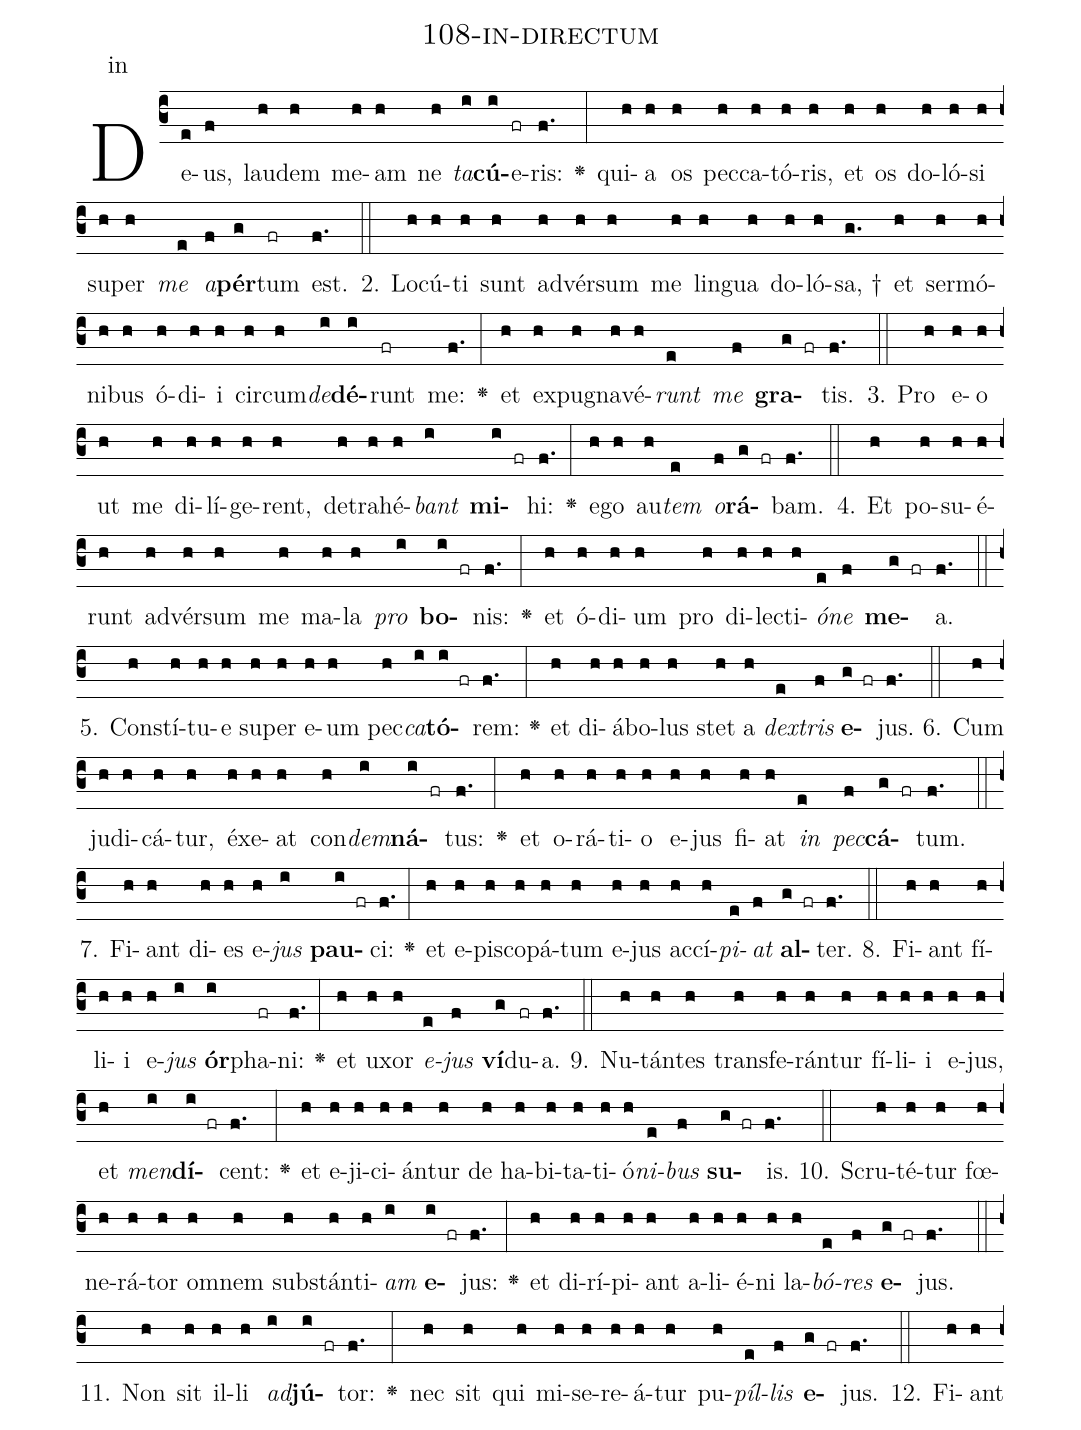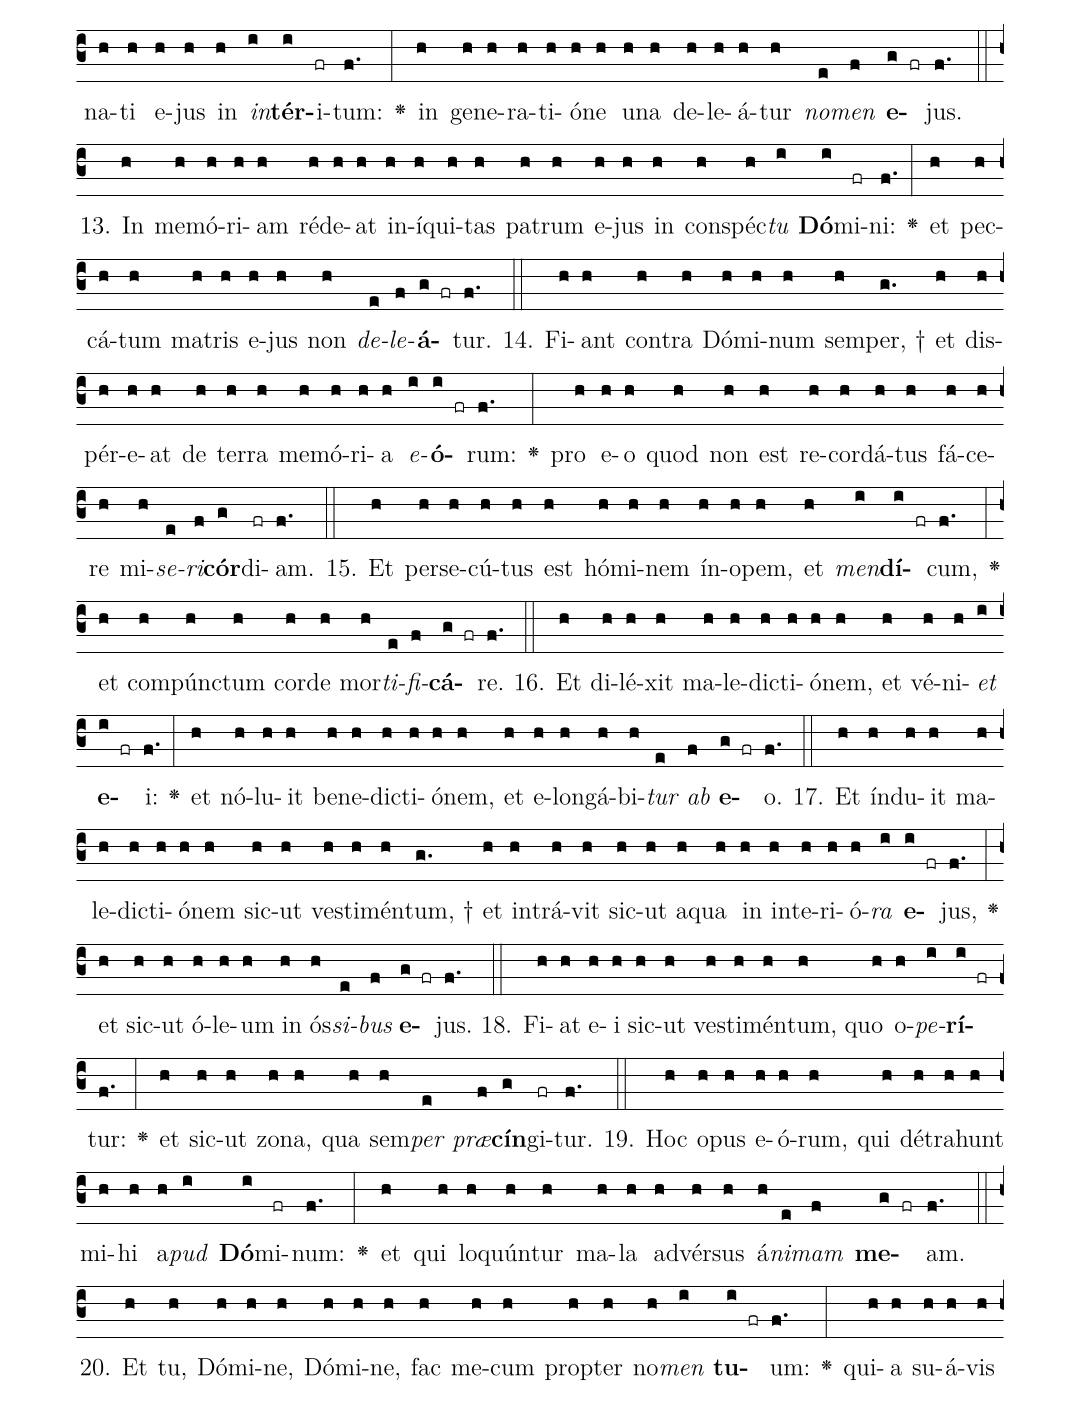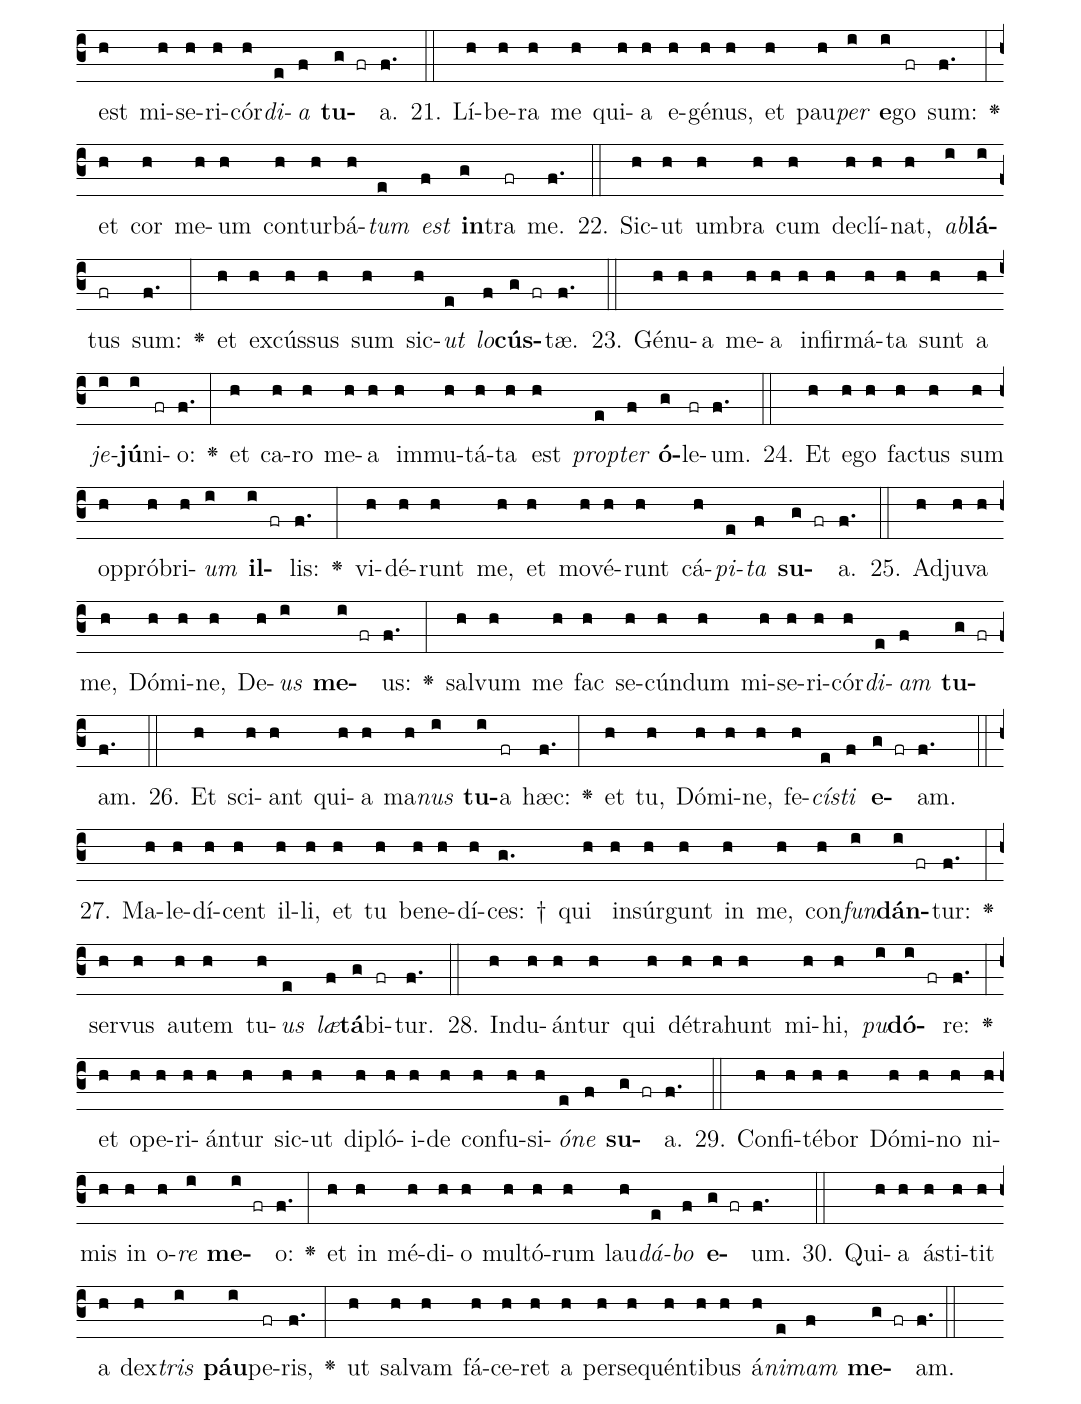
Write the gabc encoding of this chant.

name: 108-in-directum;
annotation: in;
%%
(c3)De(e)us,(f) lau(h)dem(h) me(h)am(h) ne(h) <i>ta</i>(i)<b>cú</b>(i)e(fr)ris:(f.) <v>\greheightstar</v>(:) qui(h)a(h) os(h) pec(h)ca(h)tó(h)ris,(h) et(h) os(h) do(h)ló(h)si(h) su(h)per(h) <i>me</i>(e) <i>a</i>(f)<b>pér</b>(g)tum(fr) est.(f.) (::)
2. Lo(h)cú(h)ti(h) sunt(h) ad(h)vér(h)sum(h) me(h) lin(h)gua(h) do(h)ló(h)sa, †(g.) et(h) ser(h)mó(h)ni(h)bus(h) ó(h)di(h)i(h) cir(h)cum(h)<i>de</i>(i)<b>dé</b>(i)runt(fr) me:(f.) <v>\greheightstar</v>(:) et(h) ex(h)pu(h)gna(h)vé(h)<i>runt</i>(e) <i>me</i>(f) <b>gra</b>(g fr)tis.(f.) (::)
3. Pro(h) e(h)o(h) ut(h) me(h) di(h)lí(h)ge(h)rent,(h) de(h)tra(h)hé(h)<i>bant</i>(i) <b>mi</b>(i fr)hi:(f.) <v>\greheightstar</v>(:) e(h)go(h) au(h)<i>tem</i>(e) <i>o</i>(f)<b>rá</b>(g fr)bam.(f.) (::)
4. Et(h) po(h)su(h)é(h)runt(h) ad(h)vér(h)sum(h) me(h) ma(h)la(h) <i>pro</i>(i) <b>bo</b>(i fr)nis:(f.) <v>\greheightstar</v>(:) et(h) ó(h)di(h)um(h) pro(h) di(h)lec(h)ti(h)<i>ó</i>(e)<i>ne</i>(f) <b>me</b>(g fr)a.(f.) (::)
5. Con(h)stí(h)tu(h)e(h) su(h)per(h) e(h)um(h) pec(h)<i>ca</i>(i)<b>tó</b>(i fr)rem:(f.) <v>\greheightstar</v>(:) et(h) di(h)á(h)bo(h)lus(h) stet(h) a(h) <i>dex</i>(e)<i>tris</i>(f) <b>e</b>(g fr)jus.(f.) (::)
6. Cum(h) ju(h)di(h)cá(h)tur,(h) éx(h)e(h)at(h) con(h)<i>dem</i>(i)<b>ná</b>(i fr)tus:(f.) <v>\greheightstar</v>(:) et(h) o(h)rá(h)ti(h)o(h) e(h)jus(h) fi(h)at(h) <i>in</i>(e) <i>pec</i>(f)<b>cá</b>(g fr)tum.(f.) (::)
7. Fi(h)ant(h) di(h)es(h) e(h)<i>jus</i>(i) <b>pau</b>(i fr)ci:(f.) <v>\greheightstar</v>(:) et(h) e(h)pis(h)co(h)pá(h)tum(h) e(h)jus(h) ac(h)cí(h)<i>pi</i>(e)<i>at</i>(f) <b>al</b>(g fr)ter.(f.) (::)
8. Fi(h)ant(h) fí(h)li(h)i(h) e(h)<i>jus</i>(i) <b>ór</b>(i)pha(fr)ni:(f.) <v>\greheightstar</v>(:) et(h) u(h)xor(h) <i>e</i>(e)<i>jus</i>(f) <b>ví</b>(g)du(fr)a.(f.) (::)
9. Nu(h)tán(h)tes(h) trans(h)fe(h)rán(h)tur(h) fí(h)li(h)i(h) e(h)jus,(h) et(h) <i>men</i>(i)<b>dí</b>(i fr)cent:(f.) <v>\greheightstar</v>(:) et(h) e(h)ji(h)ci(h)án(h)tur(h) de(h) ha(h)bi(h)ta(h)ti(h)ó(h)<i>ni</i>(e)<i>bus</i>(f) <b>su</b>(g fr)is.(f.) (::)
10. Scru(h)té(h)tur(h) fœ(h)ne(h)rá(h)tor(h) om(h)nem(h) sub(h)stán(h)ti(h)<i>am</i>(i) <b>e</b>(i fr)jus:(f.) <v>\greheightstar</v>(:) et(h) di(h)rí(h)pi(h)ant(h) a(h)li(h)é(h)ni(h) la(h)<i>bó</i>(e)<i>res</i>(f) <b>e</b>(g fr)jus.(f.) (::)
11. Non(h) sit(h) il(h)li(h) <i>ad</i>(i)<b>jú</b>(i fr)tor:(f.) <v>\greheightstar</v>(:) nec(h) sit(h) qui(h) mi(h)se(h)re(h)á(h)tur(h) pu(h)<i>píl</i>(e)<i>lis</i>(f) <b>e</b>(g fr)jus.(f.) (::)
12. Fi(h)ant(h) na(h)ti(h) e(h)jus(h) in(h) <i>in</i>(i)<b>tér</b>(i)i(fr)tum:(f.) <v>\greheightstar</v>(:) in(h) ge(h)ne(h)ra(h)ti(h)ó(h)ne(h) u(h)na(h) de(h)le(h)á(h)tur(h) <i>no</i>(e)<i>men</i>(f) <b>e</b>(g fr)jus.(f.) (::)
13. In(h) me(h)mó(h)ri(h)am(h) réd(h)e(h)at(h) in(h)í(h)qui(h)tas(h) pa(h)trum(h) e(h)jus(h) in(h) con(h)spéc(h)<i>tu</i>(i) <b>Dó</b>(i)mi(fr)ni:(f.) <v>\greheightstar</v>(:) et(h) pec(h)cá(h)tum(h) ma(h)tris(h) e(h)jus(h) non(h) <i>de</i>(e)<i>le</i>(f)<b>á</b>(g fr)tur.(f.) (::)
14. Fi(h)ant(h) con(h)tra(h) Dó(h)mi(h)num(h) sem(h)per, †(g.) et(h) dis(h)pér(h)e(h)at(h) de(h) ter(h)ra(h) me(h)mó(h)ri(h)a(h) <i>e</i>(i)<b>ó</b>(i fr)rum:(f.) <v>\greheightstar</v>(:) pro(h) e(h)o(h) quod(h) non(h) est(h) re(h)cor(h)dá(h)tus(h) fá(h)ce(h)re(h) mi(h)<i>se</i>(e)<i>ri</i>(f)<b>cór</b>(g)di(fr)am.(f.) (::)
15. Et(h) per(h)se(h)cú(h)tus(h) est(h) hó(h)mi(h)nem(h) ín(h)o(h)pem,(h) et(h) <i>men</i>(i)<b>dí</b>(i fr)cum,(f.) <v>\greheightstar</v>(:) et(h) com(h)púnc(h)tum(h) cor(h)de(h) mor(h)<i>ti</i>(e)<i>fi</i>(f)<b>cá</b>(g fr)re.(f.) (::)
16. Et(h) di(h)lé(h)xit(h) ma(h)le(h)dic(h)ti(h)ó(h)nem,(h) et(h) vé(h)ni(h)<i>et</i>(i) <b>e</b>(i fr)i:(f.) <v>\greheightstar</v>(:) et(h) nó(h)lu(h)it(h) be(h)ne(h)dic(h)ti(h)ó(h)nem,(h) et(h) e(h)lon(h)gá(h)bi(h)<i>tur</i>(e) <i>ab</i>(f) <b>e</b>(g fr)o.(f.) (::)
17. Et(h) índ(h)u(h)it(h) ma(h)le(h)dic(h)ti(h)ó(h)nem(h) sic(h)ut(h) ves(h)ti(h)mén(h)tum, †(g.) et(h) in(h)trá(h)vit(h) sic(h)ut(h) a(h)qua(h) in(h) in(h)te(h)ri(h)ó(h)<i>ra</i>(i) <b>e</b>(i fr)jus,(f.) <v>\greheightstar</v>(:) et(h) sic(h)ut(h) ó(h)le(h)um(h) in(h) ós(h)<i>si</i>(e)<i>bus</i>(f) <b>e</b>(g fr)jus.(f.) (::)
18. Fi(h)at(h) e(h)i(h) sic(h)ut(h) ves(h)ti(h)mén(h)tum,(h) quo(h) o(h)<i>pe</i>(i)<b>rí</b>(i fr)tur:(f.) <v>\greheightstar</v>(:) et(h) sic(h)ut(h) zo(h)na,(h) qua(h) sem(h)<i>per</i>(e) <i>præ</i>(f)<b>cín</b>(g)gi(fr)tur.(f.) (::)
19. Hoc(h) o(h)pus(h) e(h)ó(h)rum,(h) qui(h) dé(h)tra(h)hunt(h) mi(h)hi(h) a(h)<i>pud</i>(i) <b>Dó</b>(i)mi(fr)num:(f.) <v>\greheightstar</v>(:) et(h) qui(h) lo(h)quún(h)tur(h) ma(h)la(h) ad(h)vér(h)sus(h) á(h)<i>ni</i>(e)<i>mam</i>(f) <b>me</b>(g fr)am.(f.) (::)
20. Et(h) tu,(h) Dó(h)mi(h)ne,(h) Dó(h)mi(h)ne,(h) fac(h) me(h)cum(h) prop(h)ter(h) no(h)<i>men</i>(i) <b>tu</b>(i fr)um:(f.) <v>\greheightstar</v>(:) qui(h)a(h) su(h)á(h)vis(h) est(h) mi(h)se(h)ri(h)cór(h)<i>di</i>(e)<i>a</i>(f) <b>tu</b>(g fr)a.(f.) (::)
21. Lí(h)be(h)ra(h) me(h) qui(h)a(h) e(h)gé(h)nus,(h) et(h) pau(h)<i>per</i>(i) <b>e</b>(i)go(fr) sum:(f.) <v>\greheightstar</v>(:) et(h) cor(h) me(h)um(h) con(h)tur(h)bá(h)<i>tum</i>(e) <i>est</i>(f) <b>in</b>(g)tra(fr) me.(f.) (::)
22. Sic(h)ut(h) um(h)bra(h) cum(h) de(h)clí(h)nat,(h) <i>ab</i>(i)<b>lá</b>(i)tus(fr) sum:(f.) <v>\greheightstar</v>(:) et(h) ex(h)cús(h)sus(h) sum(h) sic(h)<i>ut</i>(e) <i>lo</i>(f)<b>cús</b>(g fr)tæ.(f.) (::)
23. Gé(h)nu(h)a(h) me(h)a(h) in(h)fir(h)má(h)ta(h) sunt(h) a(h) <i>je</i>(i)<b>jú</b>(i)ni(fr)o:(f.) <v>\greheightstar</v>(:) et(h) ca(h)ro(h) me(h)a(h) im(h)mu(h)tá(h)ta(h) est(h) <i>prop</i>(e)<i>ter</i>(f) <b>ó</b>(g)le(fr)um.(f.) (::)
24. Et(h) e(h)go(h) fac(h)tus(h) sum(h) op(h)pró(h)bri(h)<i>um</i>(i) <b>il</b>(i fr)lis:(f.) <v>\greheightstar</v>(:) vi(h)dé(h)runt(h) me,(h) et(h) mo(h)vé(h)runt(h) cá(h)<i>pi</i>(e)<i>ta</i>(f) <b>su</b>(g fr)a.(f.) (::)
25. Ad(h)ju(h)va(h) me,(h) Dó(h)mi(h)ne,(h) De(h)<i>us</i>(i) <b>me</b>(i fr)us:(f.) <v>\greheightstar</v>(:) sal(h)vum(h) me(h) fac(h) se(h)cún(h)dum(h) mi(h)se(h)ri(h)cór(h)<i>di</i>(e)<i>am</i>(f) <b>tu</b>(g fr)am.(f.) (::)
26. Et(h) sci(h)ant(h) qui(h)a(h) ma(h)<i>nus</i>(i) <b>tu</b>(i)a(fr) hæc:(f.) <v>\greheightstar</v>(:) et(h) tu,(h) Dó(h)mi(h)ne,(h) fe(h)<i>cís</i>(e)<i>ti</i>(f) <b>e</b>(g fr)am.(f.) (::)
27. Ma(h)le(h)dí(h)cent(h) il(h)li,(h) et(h) tu(h) be(h)ne(h)dí(h)ces: †(g.) qui(h) in(h)súr(h)gunt(h) in(h) me,(h) con(h)<i>fun</i>(i)<b>dán</b>(i fr)tur:(f.) <v>\greheightstar</v>(:) ser(h)vus(h) au(h)tem(h) tu(h)<i>us</i>(e) <i>læ</i>(f)<b>tá</b>(g)bi(fr)tur.(f.) (::)
28. Ind(h)u(h)án(h)tur(h) qui(h) dé(h)tra(h)hunt(h) mi(h)hi,(h) <i>pu</i>(i)<b>dó</b>(i fr)re:(f.) <v>\greheightstar</v>(:) et(h) o(h)pe(h)ri(h)án(h)tur(h) sic(h)ut(h) di(h)pló(h)i(h)de(h) con(h)fu(h)si(h)<i>ó</i>(e)<i>ne</i>(f) <b>su</b>(g fr)a.(f.) (::)
29. Con(h)fi(h)té(h)bor(h) Dó(h)mi(h)no(h) ni(h)mis(h) in(h) o(h)<i>re</i>(i) <b>me</b>(i fr)o:(f.) <v>\greheightstar</v>(:) et(h) in(h) mé(h)di(h)o(h) mul(h)tó(h)rum(h) lau(h)<i>dá</i>(e)<i>bo</i>(f) <b>e</b>(g fr)um.(f.) (::)
30. Qui(h)a(h) á(h)sti(h)tit(h) a(h) dex(h)<i>tris</i>(i) <b>páu</b>(i)pe(fr)ris,(f.) <v>\greheightstar</v>(:) ut(h) sal(h)vam(h) fá(h)ce(h)ret(h) a(h) per(h)se(h)quén(h)ti(h)bus(h) á(h)<i>ni</i>(e)<i>mam</i>(f) <b>me</b>(g fr)am.(f.) (::)
